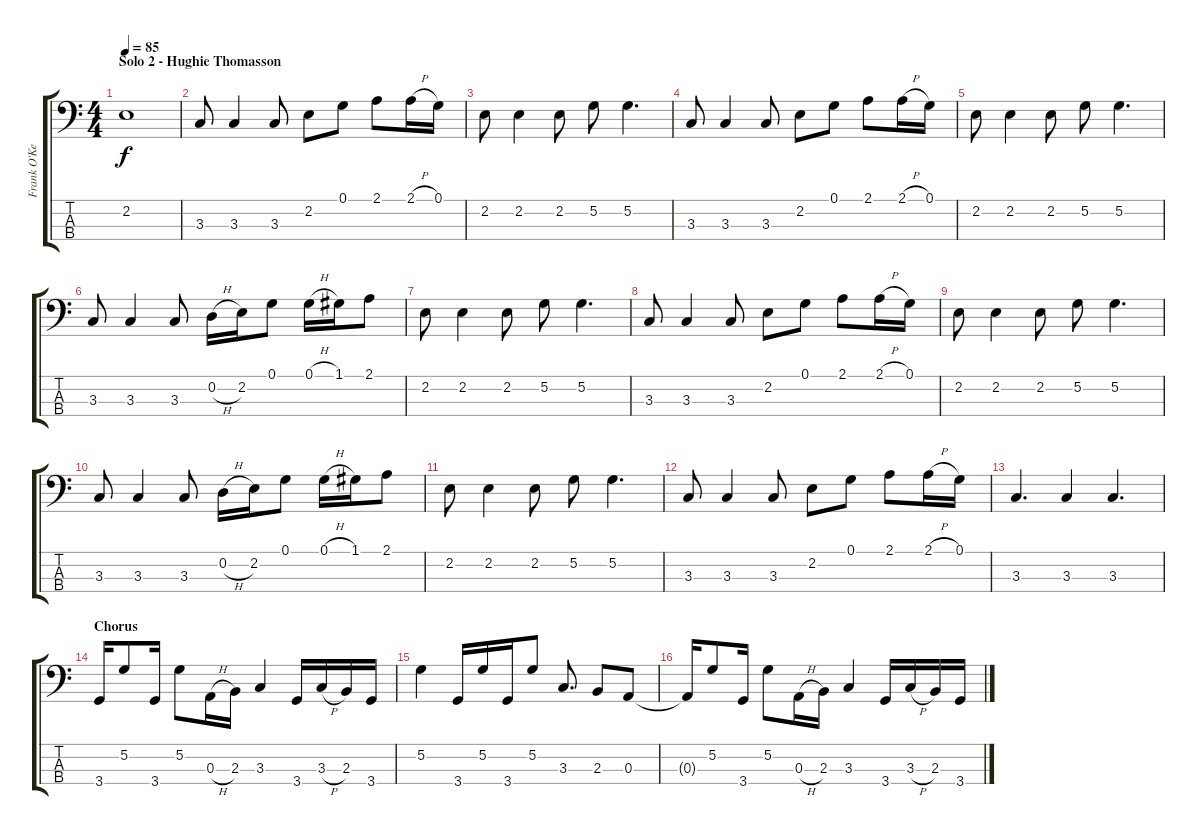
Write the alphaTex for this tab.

\track ("Frank O'Keefe - Bass" "Frank O'Ke") {instrument electricbassfinger}
\staff {score tabs}
\tuning (G2 D2 A1 E1) {hide}
\ts (4 4)
\section ("" "Solo 2 - Hughie Thomasson")
\tempo 85
\clef f4
\ks c
2.2{t}.1{dy f} |
3.3.8 3.3.4 3.3.8 2.2.8 0.1.8 2.1.8 2.1{h}.16 0.1.16 |
2.2.8 2.2.4 2.2.8 5.2.8 5.2.4{d} |
3.3.8 3.3.4 3.3.8 2.2.8 0.1.8 2.1.8 2.1{h}.16 0.1.16 |
2.2.8 2.2.4 2.2.8 5.2.8 5.2.4{d} |
3.3.8 3.3.4 3.3.8 0.2{h}.16 2.2.16 0.1.8 0.1{h}.16 1.1.16 2.1.8 |
2.2.8 2.2.4 2.2.8 5.2.8 5.2.4{d} |
3.3.8 3.3.4 3.3.8 2.2.8 0.1.8 2.1.8 2.1{h}.16 0.1.16 |
2.2.8 2.2.4 2.2.8 5.2.8 5.2.4{d} |
3.3.8 3.3.4 3.3.8 0.2{h}.16 2.2.16 0.1.8 0.1{h}.16 1.1.16 2.1.8 |
2.2.8 2.2.4 2.2.8 5.2.8 5.2.4{d} |
3.3.8 3.3.4 3.3.8 2.2.8 0.1.8 2.1.8 2.1{h}.16 0.1.16 |
3.3.4{d} 3.3.4 3.3.4{d} |
\section ("" "Chorus")
3.4.16 5.2.8 3.4.16 5.2.8 0.3{h}.16 2.3.16 3.3.4 3.4.16 3.3{h}.16 2.3.16 3.4.16 |
5.2.4 3.4.16 5.2.16 3.4.16 5.2.8 3.3.8{d} 2.3.8 0.3.8 |
0.3{t}.16 5.2.8 3.4.16 5.2.8 0.3{h}.16 2.3.16 3.3.4 3.4.16 3.3{h}.16 2.3.16 3.4.16
